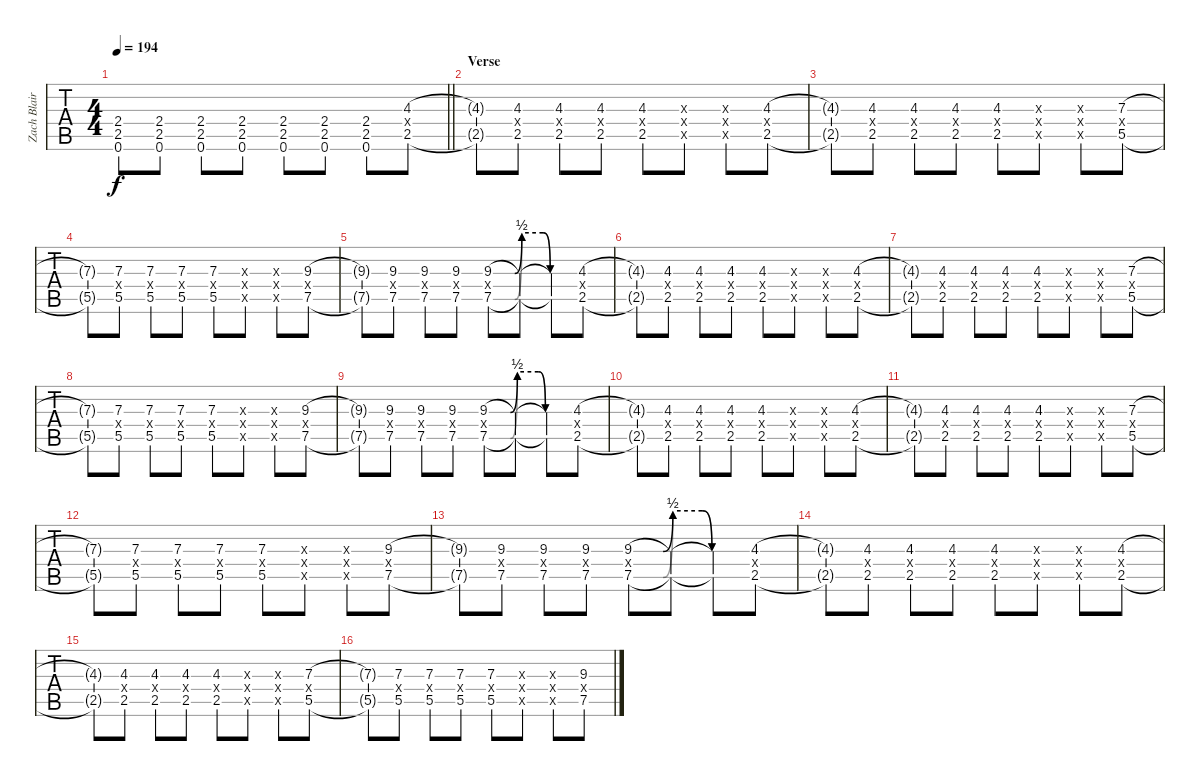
\track ("Zach Blair - Guitar One" "Zach Blair") {instrument distortionguitar}
\staff {tabs}
\tuning (Eb4 Bb3 Gb3 Db3 Ab2 Eb2) {hide}
\ts (4 4)
\tempo 194
\clef g2
\barLineRight lightlight
\ks c
(2.4{t} 2.5{t} 0.6{t}).8{dy f} (2.4 2.5 0.6).8 (2.4 2.5 0.6).8 (2.4 2.5 0.6).8 (2.4 2.5 0.6).8 (2.4 2.5 0.6).8 (2.4 2.5 0.6).8 (4.3 2.4{x} 2.5).8 |
\section ("" "Verse")
(4.3{t} 2.5{t}).8 (4.3 2.4{x} 2.5).8 (4.3 2.4{x} 2.5).8 (4.3 2.4{x} 2.5).8 (4.3 2.4{x} 2.5).8 (2.3{x} 2.4{x} 2.5{x}).8 (2.3{x} 2.4{x} 2.5{x}).8 (4.3 2.4{x} 2.5).8 |
(4.3{t} 2.5{t}).8 (4.3 2.4{x} 2.5).8 (4.3 2.4{x} 2.5).8 (4.3 2.4{x} 2.5).8 (4.3 2.4{x} 2.5).8 (2.3{x} 2.4{x} 2.5{x}).8 (2.3{x} 2.4{x} 2.5{x}).8 (7.3 5.4{x} 5.5).8 |
(7.3{t} 5.5{t}).8 (7.3 5.4{x} 5.5).8 (7.3 5.4{x} 5.5).8 (7.3 5.4{x} 5.5).8 (7.3 5.4{x} 5.5).8 (7.3{x} 5.4{x} 5.5{x}).8 (7.3{x} 5.4{x} 5.5{x}).8 (9.3 7.4{x} 7.5).8 |
(9.3{t} 7.5{t}).8 (9.3 7.4{x} 7.5).8 (9.3 7.4{x} 7.5).8 (9.3 7.4{x} 7.5).8 (9.3{be (custom 0 0 15 0 20 2 35 2 40 0 60 0)} 7.4{x} 7.5{be (custom 0 0 15 0 20 2 35 2 40 0 60 0)}).8 (9.3{t} 7.5{t}).8 (9.3{t} 7.5{t}).8 (4.3 2.4{x} 2.5).8 |
(4.3{t} 2.5{t}).8 (4.3 2.4{x} 2.5).8 (4.3 2.4{x} 2.5).8 (4.3 2.4{x} 2.5).8 (4.3 2.4{x} 2.5).8 (2.3{x} 2.4{x} 2.5{x}).8 (2.3{x} 2.4{x} 2.5{x}).8 (4.3 2.4{x} 2.5).8 |
(4.3{t} 2.5{t}).8 (4.3 2.4{x} 2.5).8 (4.3 2.4{x} 2.5).8 (4.3 2.4{x} 2.5).8 (4.3 2.4{x} 2.5).8 (2.3{x} 2.4{x} 2.5{x}).8 (2.3{x} 2.4{x} 2.5{x}).8 (7.3 5.4{x} 5.5).8 |
(7.3{t} 5.5{t}).8 (7.3 5.4{x} 5.5).8 (7.3 5.4{x} 5.5).8 (7.3 5.4{x} 5.5).8 (7.3 5.4{x} 5.5).8 (7.3{x} 5.4{x} 5.5{x}).8 (7.3{x} 5.4{x} 5.5{x}).8 (9.3 7.4{x} 7.5).8 |
(9.3{t} 7.5{t}).8 (9.3 7.4{x} 7.5).8 (9.3 7.4{x} 7.5).8 (9.3 7.4{x} 7.5).8 (9.3{be (custom 0 0 15 0 20 2 35 2 40 0 60 0)} 7.4{x} 7.5{be (custom 0 0 15 0 20 2 35 2 40 0 60 0)}).8 (9.3{t} 7.5{t}).8 (9.3{t} 7.5{t}).8 (4.3 2.4{x} 2.5).8 |
(4.3{t} 2.5{t}).8 (4.3 2.4{x} 2.5).8 (4.3 2.4{x} 2.5).8 (4.3 2.4{x} 2.5).8 (4.3 2.4{x} 2.5).8 (2.3{x} 2.4{x} 2.5{x}).8 (2.3{x} 2.4{x} 2.5{x}).8 (4.3 2.4{x} 2.5).8 |
(4.3{t} 2.5{t}).8 (4.3 2.4{x} 2.5).8 (4.3 2.4{x} 2.5).8 (4.3 2.4{x} 2.5).8 (4.3 2.4{x} 2.5).8 (2.3{x} 2.4{x} 2.5{x}).8 (2.3{x} 2.4{x} 2.5{x}).8 (7.3 5.4{x} 5.5).8 |
(7.3{t} 5.5{t}).8 (7.3 5.4{x} 5.5).8 (7.3 5.4{x} 5.5).8 (7.3 5.4{x} 5.5).8 (7.3 5.4{x} 5.5).8 (7.3{x} 5.4{x} 5.5{x}).8 (7.3{x} 5.4{x} 5.5{x}).8 (9.3 7.4{x} 7.5).8 |
(9.3{t} 7.5{t}).8 (9.3 7.4{x} 7.5).8 (9.3 7.4{x} 7.5).8 (9.3 7.4{x} 7.5).8 (9.3{be (custom 0 0 15 0 20 2 35 2 40 0 60 0)} 7.4{x} 7.5{be (custom 0 0 15 0 20 2 35 2 40 0 60 0)}).8 (9.3{t} 7.5{t}).8 (9.3{t} 7.5{t}).8 (4.3 2.4{x} 2.5).8 |
(4.3{t} 2.5{t}).8 (4.3 2.4{x} 2.5).8 (4.3 2.4{x} 2.5).8 (4.3 2.4{x} 2.5).8 (4.3 2.4{x} 2.5).8 (2.3{x} 2.4{x} 2.5{x}).8 (2.3{x} 2.4{x} 2.5{x}).8 (4.3 2.4{x} 2.5).8 |
(4.3{t} 2.5{t}).8 (4.3 2.4{x} 2.5).8 (4.3 2.4{x} 2.5).8 (4.3 2.4{x} 2.5).8 (4.3 2.4{x} 2.5).8 (2.3{x} 2.4{x} 2.5{x}).8 (2.3{x} 2.4{x} 2.5{x}).8 (7.3 5.4{x} 5.5).8 |
(7.3{t} 5.5{t}).8 (7.3 5.4{x} 5.5).8 (7.3 5.4{x} 5.5).8 (7.3 5.4{x} 5.5).8 (7.3 5.4{x} 5.5).8 (7.3{x} 5.4{x} 5.5{x}).8 (7.3{x} 5.4{x} 5.5{x}).8 (9.3 7.4{x} 7.5).8
